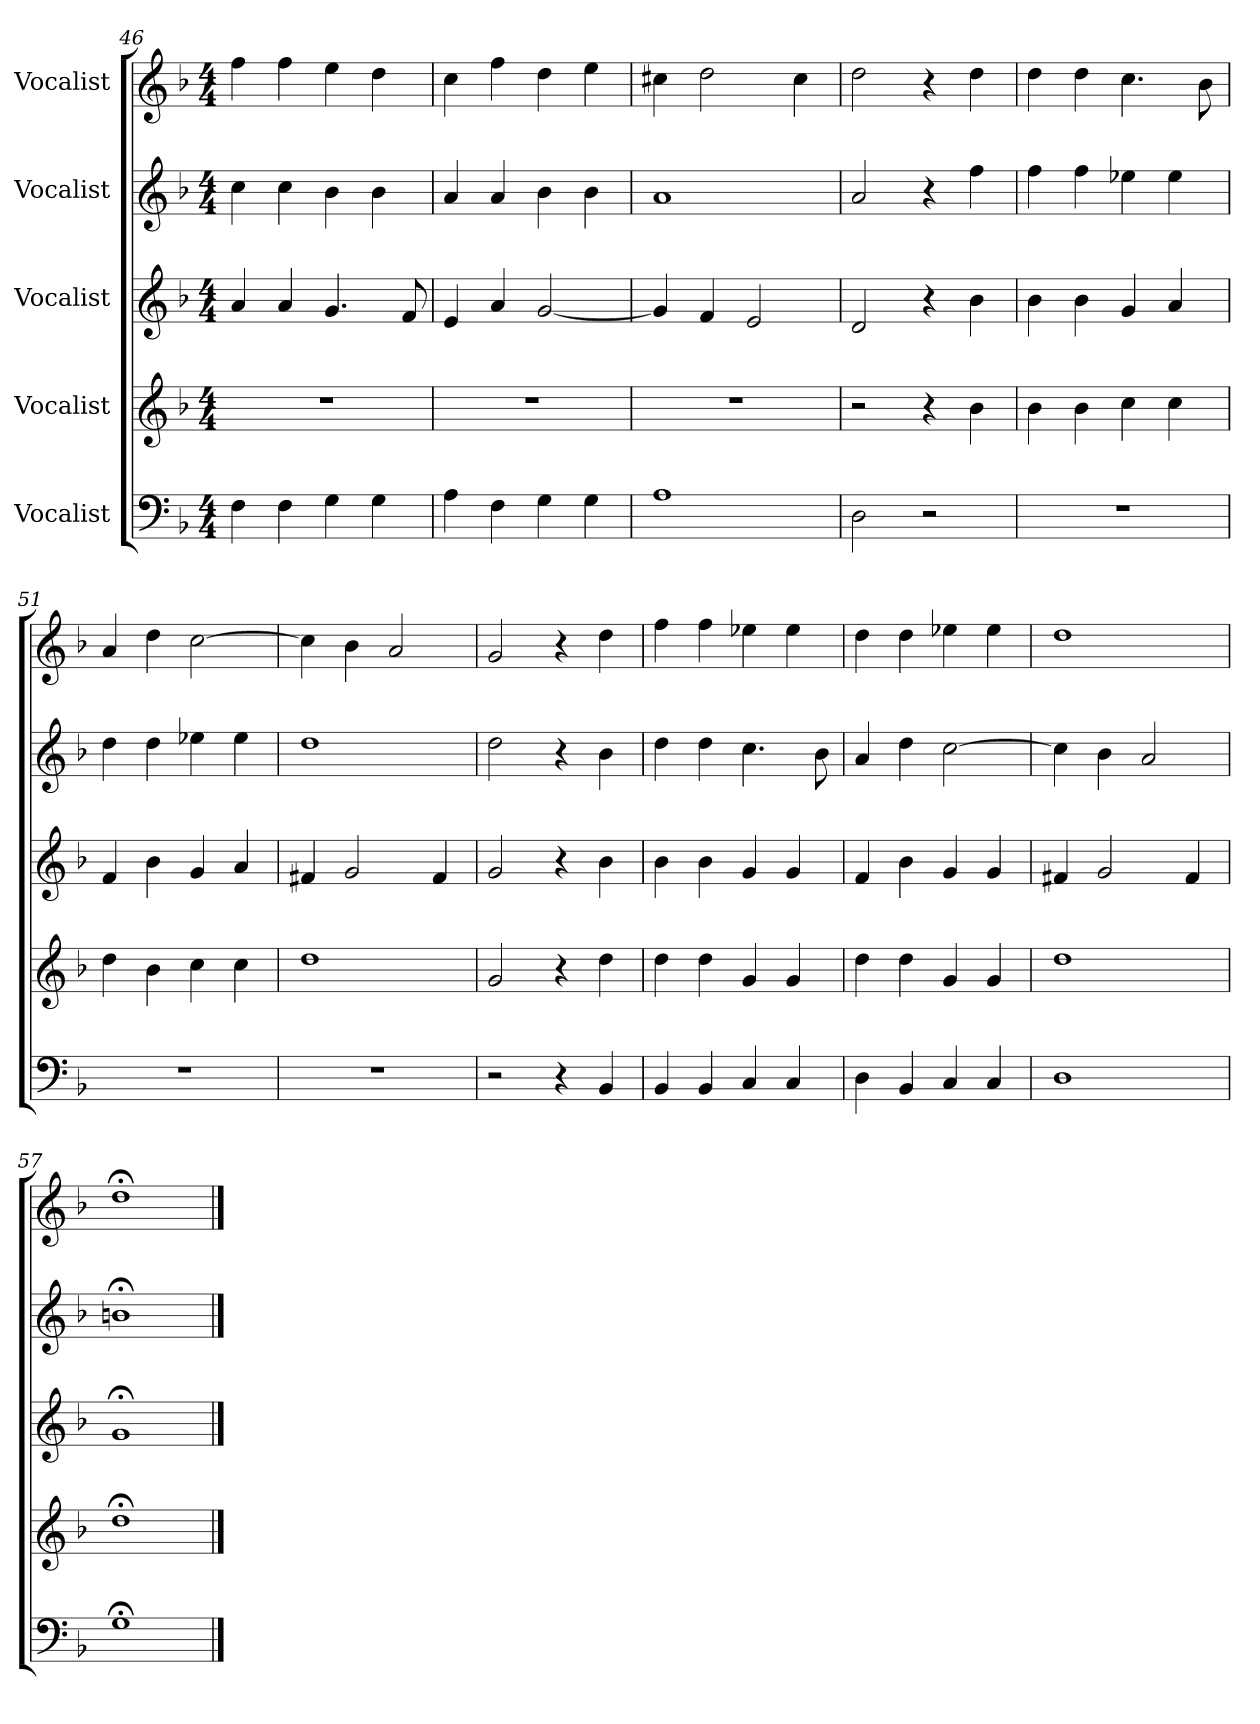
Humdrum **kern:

**kern	**kern	**kern	**kern	**kern
*part5	*part4	*part3	*part2	*part1
*staff5	*staff4	*staff3	*staff2	*staff1
*I"Vocalist	*I"Vocalist	*I"Vocalist	*I"Vocalist	*I"Vocalist
*clefF4	*clefG2	*clefG2	*clefG2	*clefG2
*k[b-]	*k[b-]	*k[b-]	*k[b-]	*k[b-]
*M4/4	*M4/4	*M4/4	*M4/4	*M4/4
=46	=46	=46	=46	=46
4F\	1r	4a/	4cc\	4ff\
4F\	.	4a/	4cc\	4ff\
4G\	.	4.g/	4b-\	4ee\
4G\	.	.	4b-\	4dd\
.	.	8f/	.	.
=47	=47	=47	=47	=47
4A\	1r	4e/	4a/	4cc\
4F\	.	4a/	4a/	4ff\
4G\	.	[2g/	4b-\	4dd\
4G\	.	.	4b-\	4ee\
=48	=48	=48	=48	=48
1A	1r	4g/]	1a	4cc#X\
.	.	4f/	.	2dd\
.	.	2e/	.	.
.	.	.	.	4cc#\
=49	=49	=49	=49	=49
2D\	2r	2d/	2a/	2dd\
2r	4r	4r	4r	4r
.	4b-\	4b-\	4ff\	4dd\
=50	=50	=50	=50	=50
1r	4b-\	4b-\	4ff\	4dd\
.	4b-\	4b-\	4ff\	4dd\
.	4cc\	4g/	4ee-X\	4.cc\
.	4cc\	4a/	4ee-\	.
.	.	.	.	8b-\
=51	=51	=51	=51	=51
1r	4dd\	4f/	4dd\	4a/
.	4b-\	4b-\	4dd\	4dd\
.	4cc\	4g/	4ee-X\	[2cc\
.	4cc\	4a/	4ee-\	.
=52	=52	=52	=52	=52
1r	1dd	4f#X/	1dd	4cc\]
.	.	2g/	.	4b-\
.	.	.	.	2a/
.	.	4f#/	.	.
=53	=53	=53	=53	=53
2r	2g/	2g/	2dd\	2g/
4r	4r	4r	4r	4r
4BB-/	4dd\	4b-\	4b-\	4dd\
=54	=54	=54	=54	=54
4BB-/	4dd\	4b-\	4dd\	4ff\
4BB-/	4dd\	4b-\	4dd\	4ff\
4C/	4g/	4g/	4.cc\	4ee-X\
4C/	4g/	4g/	.	4ee-\
.	.	.	8b-\	.
=55	=55	=55	=55	=55
4D\	4dd\	4f/	4a/	4dd\
4BB-/	4dd\	4b-\	4dd\	4dd\
4C/	4g/	4g/	[2cc\	4ee-X\
4C/	4g/	4g/	.	4ee-\
=56	=56	=56	=56	=56
1D	1dd	4f#X/	4cc\]	1dd
.	.	2g/	4b-\	.
.	.	.	2a/	.
.	.	4f#/	.	.
=57	=57	=57	=57	=57
1G;<	1dd;<	1g;<	1bn;<	1dd;<
==	==	==	==	==
*-	*-	*-	*-	*-
